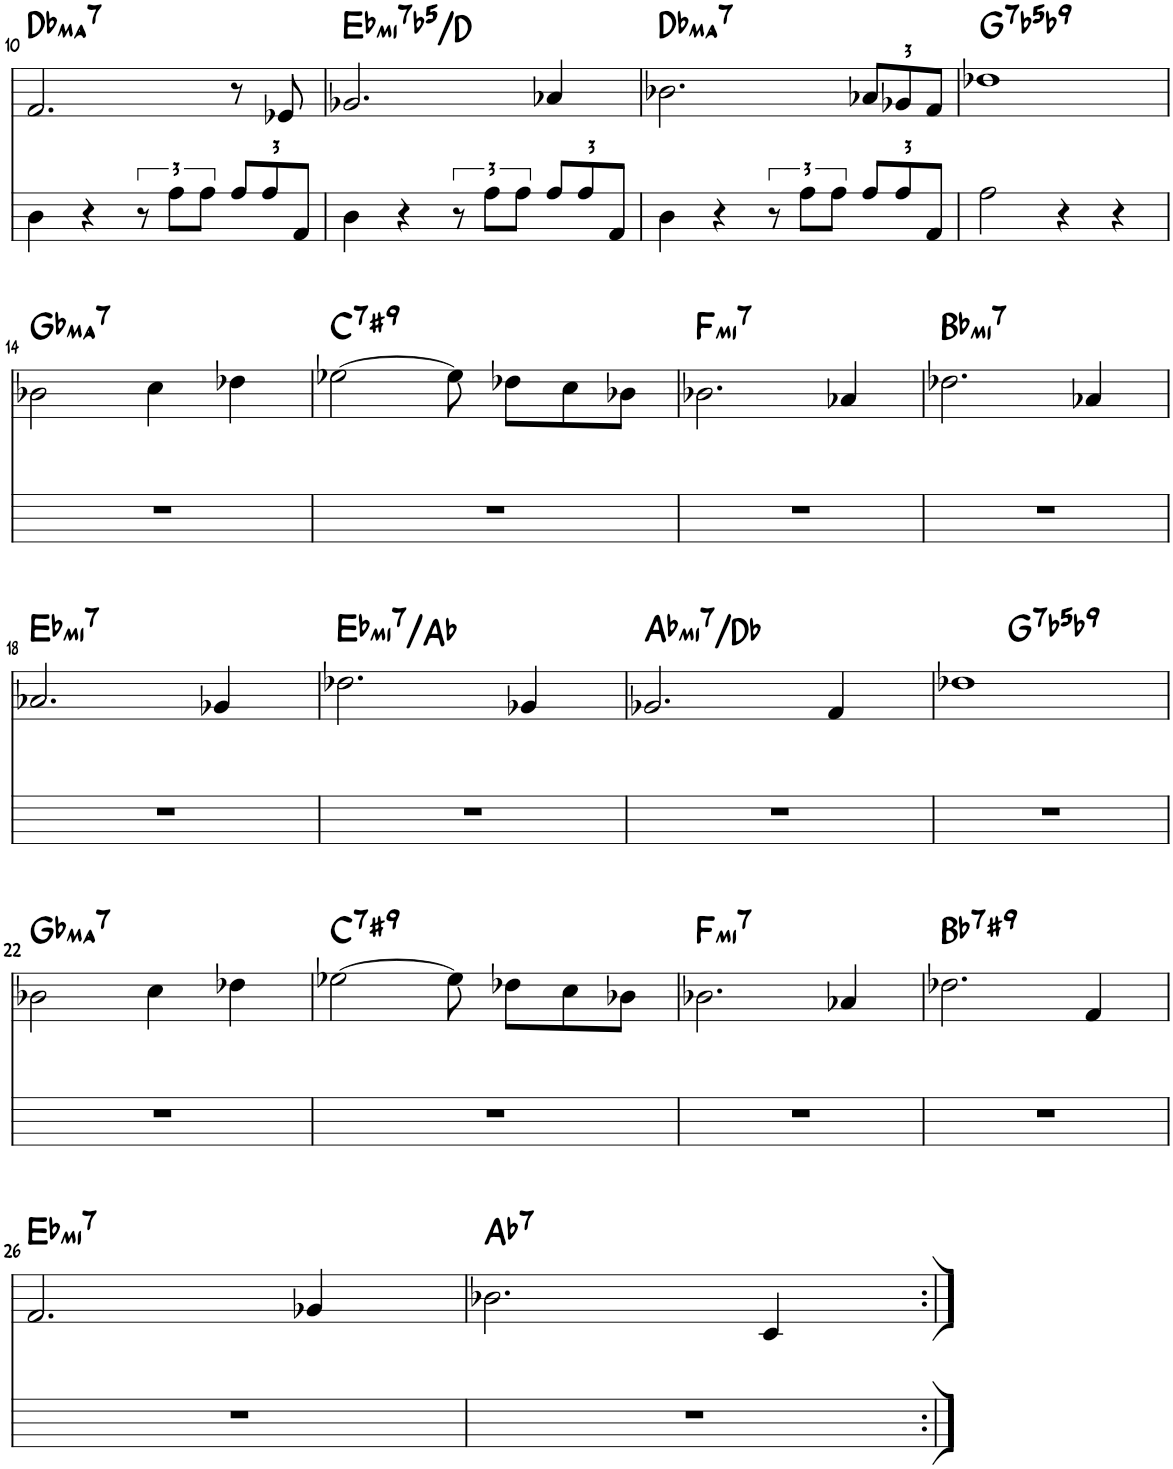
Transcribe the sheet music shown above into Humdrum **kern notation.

**kern	**kern	**harte
*part2	*part1	*part1
*staff2	*staff1	*
*I"Electric Bass	*I"Piano	*
*I'Elec b	*I'Pno	*
!!LO:PB:g=z
*clefFv4	*clefG2	*
*k[b-e-a-d-g-]	*k[]	*
=10	=10	=10
!	!	!LO:H:kt=ma7
4DD-\	2.f/	Db:maj7
4r	.	.
12r	.	.
12AA-\L	.	.
12AA-\J	.	.
*Xbrackettup	*	*
12AA-/L	8r	.
12AA-/	.	.
.	8e-X/	.
12AAA-/J	.	.
=11	=11	=11
!	!	!LO:H:kt=mi7b5
4DD-\	2.g-X/	Eb:hdim7/7
4r	.	.
*brackettup	*	*
12r	.	.
12AA-\L	.	.
12AA-\J	.	.
*Xbrackettup	*	*
12AA-/L	4a-X/	.
12AA-/	.	.
12AAA-/J	.	.
=12	=12	=12
!	!	!LO:H:kt=ma7
4DD-\	2.b-X\	Db:maj7
4r	.	.
*brackettup	*	*
12r	.	.
12AA-\L	.	.
12AA-\J	.	.
*Xbrackettup	*Xbrackettup	*
12AA-/L	12a-X/L	.
12AA-/	12g-X/	.
12AAA-/J	12f/J	.
=13	=13	=13
!	!	!LO:H:kt=7
2AA-\	1dd-X	G:(3,b5,b7,b9)
4r	.	.
4r	.	.
!!LO:LB:g=z
=14	=14	=14
!	!	!LO:H:kt=ma7
1r	2b-X\	Gb:maj7
.	4cc\	.
.	4dd-X\	.
=15	=15	=15
!	!	!LO:H:kt=7
1r	[2ee-X\	C:7(#9)
.	8ee-\]	.
.	8dd-X\L	.
.	8cc\	.
.	8b-X\J	.
=16	=16	=16
!	!	!LO:H:kt=mi7
1r	2.b-X\	F:min7
.	4a-X/	.
=17	=17	=17
!	!	!LO:H:kt=mi7
1r	2.dd-X\	Bb:min7
.	4a-X/	.
!!LO:LB:g=z
=18	=18	=18
!	!	!LO:H:kt=mi7
1r	2.a-X/	Eb:min7
.	4g-X/	.
=19	=19	=19
!	!	!LO:H:kt=mi7
1r	2.dd-X\	Eb:min7/4
.	4g-X/	.
=20	=20	=20
!	!	!LO:H:kt=mi7
1r	2.g-X/	Ab:min7/4
.	4f/	.
=21	=21	=21
*	*^	*
1r	1dd-X	4ryy	.
!	!	!	!LO:H:kt=7
.	.	2.ryy	G:(3,b5,b7,b9)
!!LO:LB:g=z
=22	=22	=22	=22
!	!	!	!LO:H:kt=ma7
*	*v	*v	*
1r	2b-X\	Gb:maj7
.	4cc\	.
.	4dd-X\	.
=23	=23	=23
!	!	!LO:H:kt=7
1r	[2ee-X\	C:7(#9)
.	8ee-\]	.
.	8dd-X\L	.
.	8cc\	.
.	8b-X\J	.
=24	=24	=24
!	!	!LO:H:kt=mi7
1r	2.b-X\	F:min7
.	4a-X/	.
=25	=25	=25
!	!	!LO:H:kt=7
1r	2.dd-X\	Bb:7(#9)
.	4f/	.
!!LO:LB:g=z
=26	=26	=26
!	!	!LO:H:kt=mi7
1r	2.f/	Eb:min7
.	4g-X/	.
=27	=27	=27
!	!	!LO:H:kt=7
1r	2.b-X\	Ab:7
.	4c/	.
=:|!	=:|!	=:|!
*-	*-	*-
